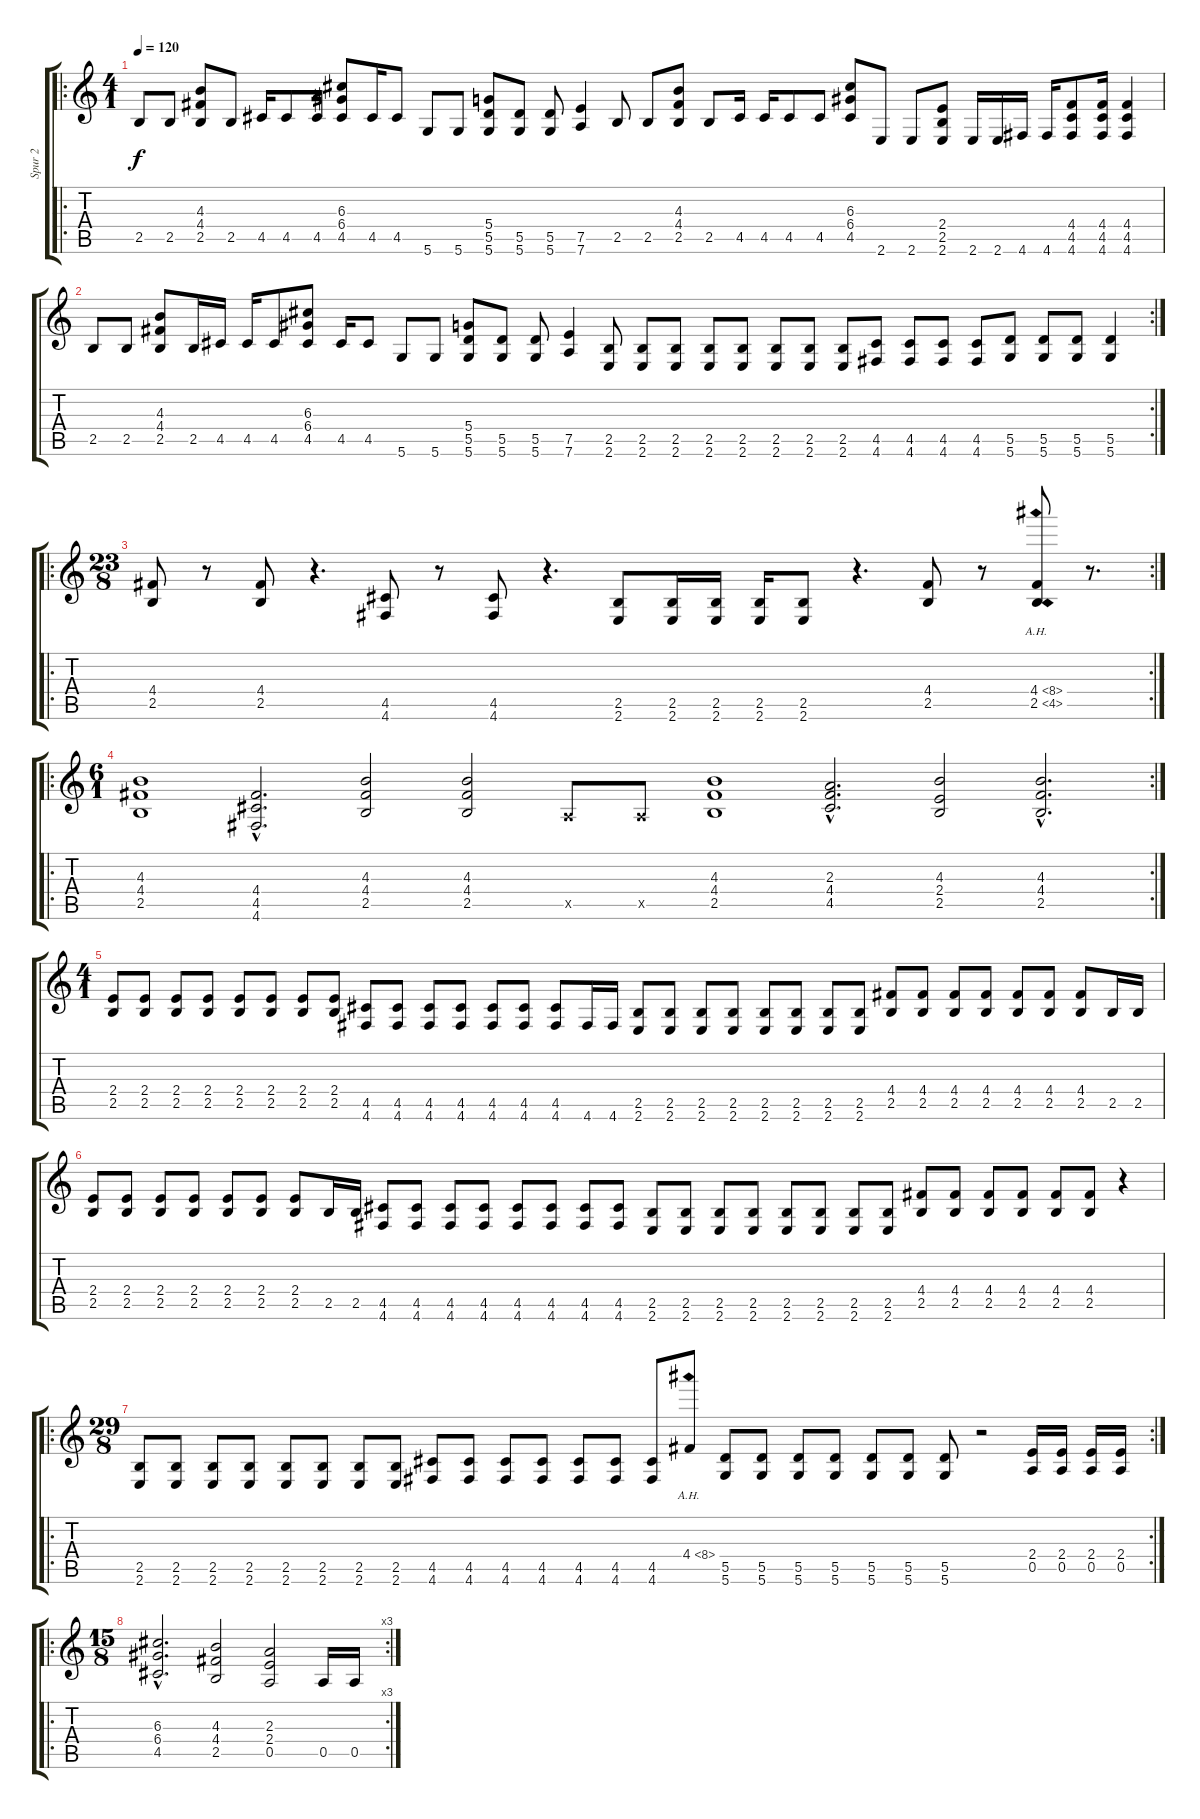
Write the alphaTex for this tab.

\track ("Spur 2" "Spur 2") {instrument distortionguitar}
\staff {score tabs}
\tuning (E4 B3 G3 D3 A2 D2) {hide}
\ro
\ts (4 1)
\tempo 120
\clef g2
\ks c
2.5.8{dy f instrument distortionguitar} 2.5.8 (4.3 4.4 2.5).8 2.5.8 4.5.16 4.5.8 4.5.16 (6.3 6.4 4.5).8 4.5.16 4.5.8 5.6.8 5.6.8 (5.4 5.5 5.6).8 (5.5 5.6).8 (5.5 5.6).8 (7.5 7.6).4 2.5.8 2.5.8 (4.3 4.4 2.5).8 2.5.8 4.5.16 4.5.16 4.5.8 4.5.8 (6.3 6.4 4.5).8 2.6.8 2.6.8 (2.4 2.5 2.6).8 2.6.16 2.6.16 4.6.16 4.6.16 (4.4 4.5 4.6).8 (4.4 4.5 4.6).16 (4.4 4.5 4.6).4 |
\rc 2
2.5.8 2.5.8 (4.3 4.4 2.5).8 2.5.16 4.5.16 4.5.16 4.5.8 (6.3 6.4 4.5).8 4.5.16 4.5.8 5.6.8 5.6.8 (5.4 5.5 5.6).8 (5.5 5.6).8 (5.5 5.6).8 (7.5 7.6).4 (2.5 2.6).8 (2.5 2.6).8 (2.5 2.6).8 (2.5 2.6).8 (2.5 2.6).8 (2.5 2.6).8 (2.5 2.6).8 (2.5 2.6).8 (4.5 4.6).8 (4.5 4.6).8 (4.5 4.6).8 (4.5 4.6).8 (5.5 5.6).8 (5.5 5.6).8 (5.5 5.6).8 (5.5 5.6).4 |
\ro
\rc 2
\ts (23 8)
(4.4 2.5).8 r.8 (4.4 2.5).8 r.4{d} (4.5 4.6).8 r.8 (4.5 4.6).8 r.4{d} (2.5 2.6).8 (2.5 2.6).16 (2.5 2.6).16 (2.5 2.6).16 (2.5 2.6).8 r.4{d} (4.4 2.5).8 r.8 (4.4{ah 4} 2.5{ah 2}).8 r.8{d} |
\ro
\rc 2
\ts (6 1)
(4.3 4.4 2.5).1 (4.4{hac} 4.5{hac} 4.6{hac}).2{d} (4.3 4.4 2.5).2 (4.3 4.4 2.5).2 0.5{x}.8 0.5{x}.8 (4.3 4.4 2.5).1 (2.3{hac} 4.4{hac} 4.5{hac}).2{d} (4.3 2.4 2.5).2 (4.3{hac} 4.4{hac} 2.5{hac}).2{d} |
\ts (4 1)
(2.4 2.5).8 (2.4 2.5).8 (2.4 2.5).8 (2.4 2.5).8 (2.4 2.5).8 (2.4 2.5).8 (2.4 2.5).8 (2.4 2.5).8 (4.5 4.6).8 (4.5 4.6).8 (4.5 4.6).8 (4.5 4.6).8 (4.5 4.6).8 (4.5 4.6).8 (4.5 4.6).8 4.6.16 4.6.16 (2.5 2.6).8 (2.5 2.6).8 (2.5 2.6).8 (2.5 2.6).8 (2.5 2.6).8 (2.5 2.6).8 (2.5 2.6).8 (2.5 2.6).8 (4.4 2.5).8 (4.4 2.5).8 (4.4 2.5).8 (4.4 2.5).8 (4.4 2.5).8 (4.4 2.5).8 (4.4 2.5).8 2.5.16 2.5.16 |
(2.4 2.5).8 (2.4 2.5).8 (2.4 2.5).8 (2.4 2.5).8 (2.4 2.5).8 (2.4 2.5).8 (2.4 2.5).8 2.5.16 2.5.16 (4.5 4.6).8 (4.5 4.6).8 (4.5 4.6).8 (4.5 4.6).8 (4.5 4.6).8 (4.5 4.6).8 (4.5 4.6).8 (4.5 4.6).8 (2.5 2.6).8 (2.5 2.6).8 (2.5 2.6).8 (2.5 2.6).8 (2.5 2.6).8 (2.5 2.6).8 (2.5 2.6).8 (2.5 2.6).8 (4.4 2.5).8 (4.4 2.5).8 (4.4 2.5).8 (4.4 2.5).8 (4.4 2.5).8 (4.4 2.5).8 r.4 |
\ro
\rc 2
\ts (29 8)
(2.5 2.6).8 (2.5 2.6).8 (2.5 2.6).8 (2.5 2.6).8 (2.5 2.6).8 (2.5 2.6).8 (2.5 2.6).8 (2.5 2.6).8 (4.5 4.6).8 (4.5 4.6).8 (4.5 4.6).8 (4.5 4.6).8 (4.5 4.6).8 (4.5 4.6).8 (4.5 4.6).8 4.4{ah 4}.8 (5.5 5.6).8 (5.5 5.6).8 (5.5 5.6).8 (5.5 5.6).8 (5.5 5.6).8 (5.5 5.6).8 (5.5 5.6).8 r.2 (2.4 0.5).16 (2.4 0.5).16 (2.4 0.5).16 (2.4 0.5).16 |
\ro
\rc 3
\ts (15 8)
(6.3{hac} 6.4{hac} 4.5{hac}).2{d} (4.3 4.4 2.5).2 (2.3 2.4 0.5).2 0.5.16 0.5.16
